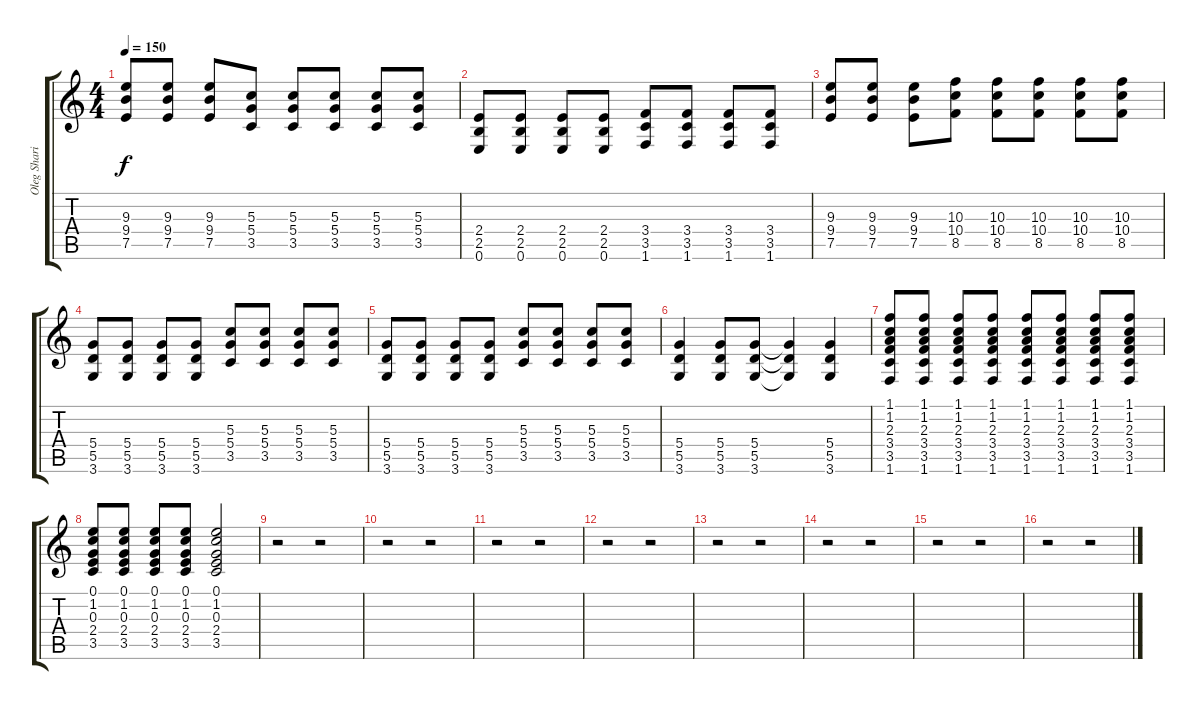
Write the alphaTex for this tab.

\track ("Oleg Sharikov" "Oleg Shari") {instrument overdrivenguitar}
\staff {score tabs}
\tuning (E4 B3 G3 D3 A2 E2) {hide}
\ts (4 4)
\tempo 150
\clef g2
\ks c
(9.3 9.4 7.5).8{dy f} (9.3 9.4 7.5).8 (9.3 9.4 7.5).8 (5.3 5.4 3.5).8 (5.3 5.4 3.5).8 (5.3 5.4 3.5).8 (5.3 5.4 3.5).8 (5.3 5.4 3.5).8 |
(2.4 2.5 0.6).8 (2.4 2.5 0.6).8 (2.4 2.5 0.6).8 (2.4 2.5 0.6).8 (3.4 3.5 1.6).8 (3.4 3.5 1.6).8 (3.4 3.5 1.6).8 (3.4 3.5 1.6).8 |
(9.3 9.4 7.5).8 (9.3 9.4 7.5).8 (9.3 9.4 7.5).8 (10.3 10.4 8.5).8 (10.3 10.4 8.5).8 (10.3 10.4 8.5).8 (10.3 10.4 8.5).8 (10.3 10.4 8.5).8 |
(5.4 5.5 3.6).8 (5.4 5.5 3.6).8 (5.4 5.5 3.6).8 (5.4 5.5 3.6).8 (5.3 5.4 3.5).8 (5.3 5.4 3.5).8 (5.3 5.4 3.5).8 (5.3 5.4 3.5).8 |
(5.4 5.5 3.6).8 (5.4 5.5 3.6).8 (5.4 5.5 3.6).8 (5.4 5.5 3.6).8 (5.3 5.4 3.5).8 (5.3 5.4 3.5).8 (5.3 5.4 3.5).8 (5.3 5.4 3.5).8 |
(5.4 5.5 3.6).4 (5.4 5.5 3.6).8 (5.4 5.5 3.6).8 (5.4{t} 5.5{t} 3.6{t}).4 (5.4 5.5 3.6).4 |
(1.1 1.2 2.3 3.4 3.5 1.6).8 (1.1 1.2 2.3 3.4 3.5 1.6).8 (1.1 1.2 2.3 3.4 3.5 1.6).8 (1.1 1.2 2.3 3.4 3.5 1.6).8 (1.1 1.2 2.3 3.4 3.5 1.6).8 (1.1 1.2 2.3 3.4 3.5 1.6).8 (1.1 1.2 2.3 3.4 3.5 1.6).8 (1.1 1.2 2.3 3.4 3.5 1.6).8 |
(0.1 1.2 0.3 2.4 3.5).8 (0.1 1.2 0.3 2.4 3.5).8 (0.1 1.2 0.3 2.4 3.5).8 (0.1 1.2 0.3 2.4 3.5).8 (0.1 1.2 0.3 2.4 3.5).2 |
r.2 r.2 |
r.2 r.2 |
r.2 r.2 |
r.2 r.2 |
r.2 r.2 |
r.2 r.2 |
r.2 r.2 |
r.2 r.2
